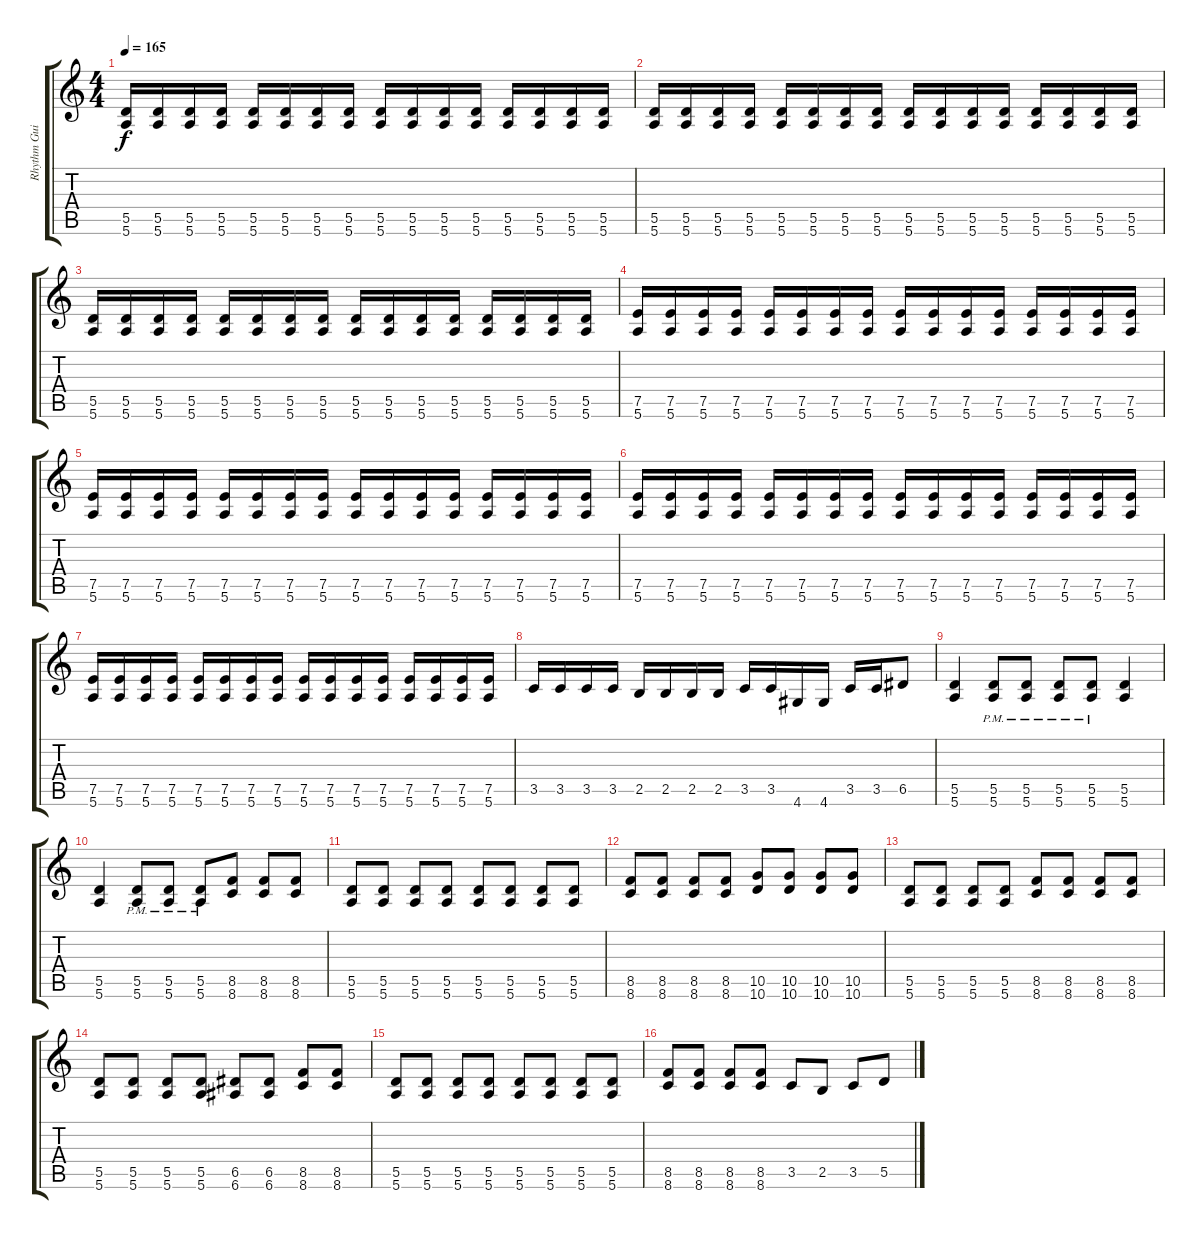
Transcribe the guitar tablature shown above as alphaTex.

\track ("Rhythm Guitar" "Rhythm Gui") {instrument distortionguitar}
\staff {score tabs}
\tuning (E4 B3 G3 D3 A2 E2) {hide}
\ts (4 4)
\tempo 165
\clef g2
\ks c
(5.5 5.6).16{dy f} (5.5 5.6).16 (5.5 5.6).16 (5.5 5.6).16 (5.5 5.6).16 (5.5 5.6).16 (5.5 5.6).16 (5.5 5.6).16 (5.5 5.6).16 (5.5 5.6).16 (5.5 5.6).16 (5.5 5.6).16 (5.5 5.6).16 (5.5 5.6).16 (5.5 5.6).16 (5.5 5.6).16 |
(5.5 5.6).16 (5.5 5.6).16 (5.5 5.6).16 (5.5 5.6).16 (5.5 5.6).16 (5.5 5.6).16 (5.5 5.6).16 (5.5 5.6).16 (5.5 5.6).16 (5.5 5.6).16 (5.5 5.6).16 (5.5 5.6).16 (5.5 5.6).16 (5.5 5.6).16 (5.5 5.6).16 (5.5 5.6).16 |
(5.5 5.6).16 (5.5 5.6).16 (5.5 5.6).16 (5.5 5.6).16 (5.5 5.6).16 (5.5 5.6).16 (5.5 5.6).16 (5.5 5.6).16 (5.5 5.6).16 (5.5 5.6).16 (5.5 5.6).16 (5.5 5.6).16 (5.5 5.6).16 (5.5 5.6).16 (5.5 5.6).16 (5.5 5.6).16 |
(7.5 5.6).16 (7.5 5.6).16 (7.5 5.6).16 (7.5 5.6).16 (7.5 5.6).16 (7.5 5.6).16 (7.5 5.6).16 (7.5 5.6).16 (7.5 5.6).16 (7.5 5.6).16 (7.5 5.6).16 (7.5 5.6).16 (7.5 5.6).16 (7.5 5.6).16 (7.5 5.6).16 (7.5 5.6).16 |
(7.5 5.6).16 (7.5 5.6).16 (7.5 5.6).16 (7.5 5.6).16 (7.5 5.6).16 (7.5 5.6).16 (7.5 5.6).16 (7.5 5.6).16 (7.5 5.6).16 (7.5 5.6).16 (7.5 5.6).16 (7.5 5.6).16 (7.5 5.6).16 (7.5 5.6).16 (7.5 5.6).16 (7.5 5.6).16 |
(7.5 5.6).16 (7.5 5.6).16 (7.5 5.6).16 (7.5 5.6).16 (7.5 5.6).16 (7.5 5.6).16 (7.5 5.6).16 (7.5 5.6).16 (7.5 5.6).16 (7.5 5.6).16 (7.5 5.6).16 (7.5 5.6).16 (7.5 5.6).16 (7.5 5.6).16 (7.5 5.6).16 (7.5 5.6).16 |
(7.5 5.6).16 (7.5 5.6).16 (7.5 5.6).16 (7.5 5.6).16 (7.5 5.6).16 (7.5 5.6).16 (7.5 5.6).16 (7.5 5.6).16 (7.5 5.6).16 (7.5 5.6).16 (7.5 5.6).16 (7.5 5.6).16 (7.5 5.6).16 (7.5 5.6).16 (7.5 5.6).16 (7.5 5.6).16 |
3.5.16 3.5.16 3.5.16 3.5.16 2.5.16 2.5.16 2.5.16 2.5.16 3.5.16 3.5.16 4.6.16 4.6.16 3.5.16 3.5.16 6.5.8 |
(5.5 5.6).4 (5.5{pm} 5.6{pm}).8 (5.5{pm} 5.6{pm}).8 (5.5{pm} 5.6{pm}).8 (5.5{pm} 5.6{pm}).8 (5.5 5.6).4 |
(5.5 5.6).4 (5.5{pm} 5.6{pm}).8 (5.5{pm} 5.6{pm}).8 (5.5{pm} 5.6{pm}).8 (8.5 8.6).8 (8.5 8.6).8 (8.5 8.6).8 |
(5.5 5.6).8 (5.5 5.6).8 (5.5 5.6).8 (5.5 5.6).8 (5.5 5.6).8 (5.5 5.6).8 (5.5 5.6).8 (5.5 5.6).8 |
(8.5 8.6).8 (8.5 8.6).8 (8.5 8.6).8 (8.5 8.6).8 (10.5 10.6).8 (10.5 10.6).8 (10.5 10.6).8 (10.5 10.6).8 |
(5.5 5.6).8 (5.5 5.6).8 (5.5 5.6).8 (5.5 5.6).8 (8.5 8.6).8 (8.5 8.6).8 (8.5 8.6).8 (8.5 8.6).8 |
(5.5 5.6).8 (5.5 5.6).8 (5.5 5.6).8 (5.5 5.6).8 (6.5 6.6).8 (6.5 6.6).8 (8.5 8.6).8 (8.5 8.6).8 |
(5.5 5.6).8 (5.5 5.6).8 (5.5 5.6).8 (5.5 5.6).8 (5.5 5.6).8 (5.5 5.6).8 (5.5 5.6).8 (5.5 5.6).8 |
(8.5 8.6).8 (8.5 8.6).8 (8.5 8.6).8 (8.5 8.6).8 3.5.8 2.5.8 3.5.8 5.5.8
